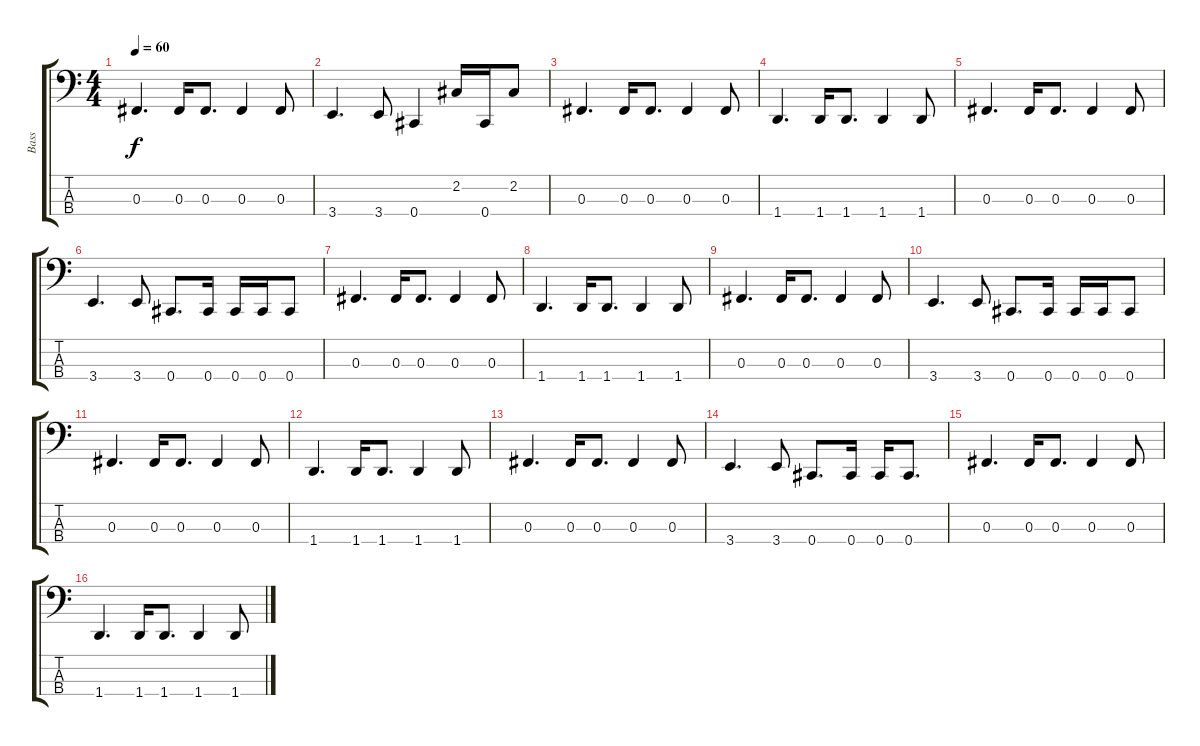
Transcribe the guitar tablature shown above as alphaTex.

\track ("Bass" "Bass") {instrument electricbassfinger}
\staff {score tabs}
\tuning (E2 B1 Gb1 Db1) {hide}
\ts (4 4)
\tempo 60
\clef f4
\ks c
0.3.4{d dy f} 0.3.16 0.3.8{d} 0.3.4 0.3.8 |
3.4.4{d} 3.4.8 0.4.4 2.2.16 0.4.16 2.2.8 |
0.3.4{d} 0.3.16 0.3.8{d} 0.3.4 0.3.8 |
1.4.4{d} 1.4.16 1.4.8{d} 1.4.4 1.4.8 |
0.3.4{d} 0.3.16 0.3.8{d} 0.3.4 0.3.8 |
3.4.4{d} 3.4.8 0.4.8{d} 0.4.16 0.4.16 0.4.16 0.4.8 |
0.3.4{d} 0.3.16 0.3.8{d} 0.3.4 0.3.8 |
1.4.4{d} 1.4.16 1.4.8{d} 1.4.4 1.4.8 |
0.3.4{d} 0.3.16 0.3.8{d} 0.3.4 0.3.8 |
3.4.4{d} 3.4.8 0.4.8{d} 0.4.16 0.4.16 0.4.16 0.4.8 |
0.3.4{d} 0.3.16 0.3.8{d} 0.3.4 0.3.8 |
1.4.4{d} 1.4.16 1.4.8{d} 1.4.4 1.4.8 |
0.3.4{d} 0.3.16 0.3.8{d} 0.3.4 0.3.8 |
3.4.4{d} 3.4.8 0.4.8{d} 0.4.16 0.4.16 0.4.8{d} |
0.3.4{d} 0.3.16 0.3.8{d} 0.3.4 0.3.8 |
1.4.4{d} 1.4.16 1.4.8{d} 1.4.4 1.4.8
